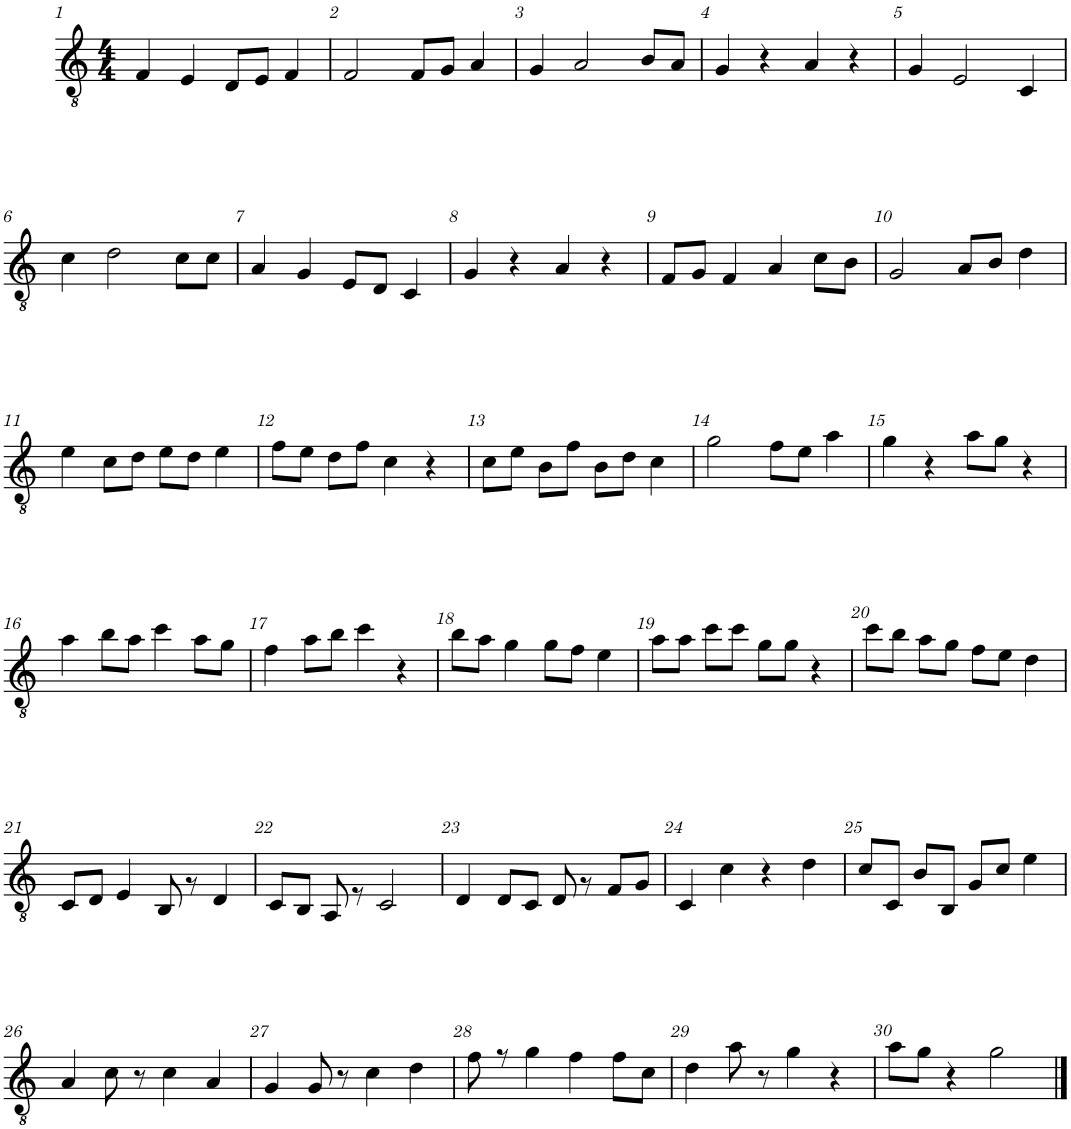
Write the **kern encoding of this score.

**kern
*part1
*staff1
*I"Guitare Classique
*I'Guit.
*clefGv2
*k[]
*M4/4
=1
4F/
4E/
8D/L
8E/J
4F/
=2
2F/
8F/L
8G/J
4A/
=3
4G/
2A/
8B/L
8A/J
=4
4G/
4r
4A/
4r
=5
4G/
2E/
4C/
!!LO:LB:g=z
=6
4c\
2d\
8c\L
8c\J
=7
4A/
4G/
8E/L
8D/J
4C/
=8
4G/
4r
4A/
4r
=9
8F/L
8G/J
4F/
4A/
8c\L
8B\J
=10
2G/
8A/L
8B/J
4d\
!!LO:LB:g=z
=11
4e\
8c\L
8d\J
8e\L
8d\J
4e\
=12
8f\L
8e\J
8d\L
8f\J
4c\
4r
=13
8c\L
8e\J
8B\L
8f\J
8B\L
8d\J
4c\
=14
2g\
8f\L
8e\J
4a\
=15
4g\
4r
8a\L
8g\J
4r
!!LO:LB:g=z
=16
4a\
8b\L
8a\J
4cc\
8a\L
8g\J
=17
4f\
8a\L
8b\J
4cc\
4r
=18
8b\L
8a\J
4g\
8g\L
8f\J
4e\
=19
8a\L
8a\J
8cc\L
8cc\J
8g\L
8g\J
4r
=20
8cc\L
8b\J
8a\L
8g\J
8f\L
8e\J
4d\
!!LO:LB:g=z
=21
8C/L
8D/J
4E/
8BB/
8rG
4D/
=22
8C/L
8BB/J
8AA/
8rE
2C/
=23
4D/
8D/L
8C/J
8D/
8rG
8F/L
8G/J
=24
4C/
4c\
4r
4d\
=25
8c/L
8C/J
8B/L
8BB/J
8G/L
8c/J
4e\
!!LO:LB:g=z
=26
4A/
8c\
8r
4c\
4A/
=27
4G/
8G/
8r
4c\
4d\
=28
8f\
8rf
4g\
4f\
8f\L
8c\J
=29
4d\
8a\
8r
4g\
4r
=30
8a\L
8g\J
4r
2g\
==
*-
